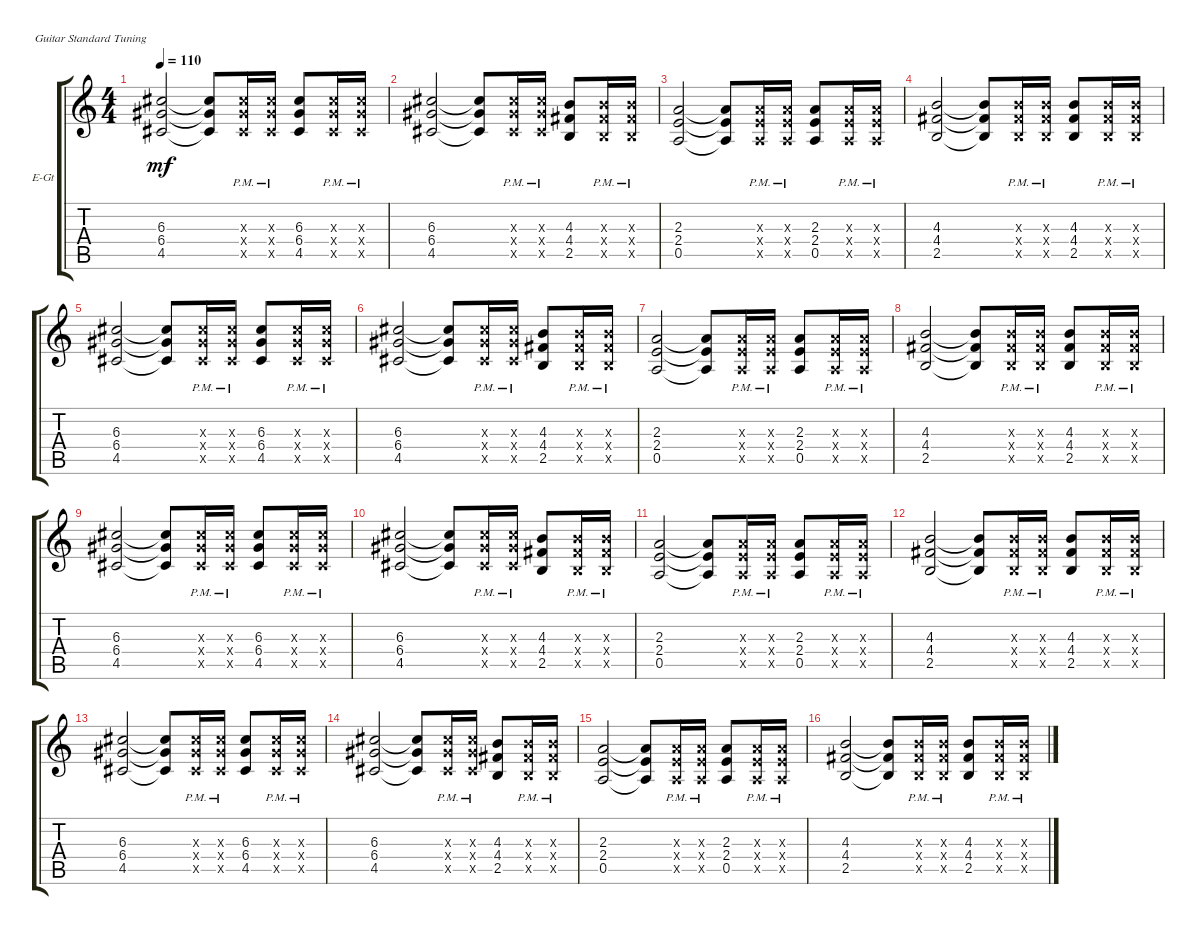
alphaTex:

\defaultSystemsLayout 4
\bracketExtendMode groupsimilarinstruments
\firstSystemTrackNameOrientation horizontal
\otherSystemsTrackNameOrientation horizontal
\track ("Electric Guitar" "E-Gt") {instrument distortionguitar}
\staff {score tabs}
\tuning (E4 B3 G3 D3 A2 E2)
\ts (4 4)
\tempo 110
\clef g2
\ks c
(4.5 6.4 6.3).2{dy mf} (4.5{t} 6.4{t} 6.3{t}).8 (4.5{pm x} 6.4{pm x} 6.3{pm x}).16 (4.5{pm x} 6.4{pm x} 6.3{pm x}).16 (4.5 6.4 6.3).8 (4.5{pm x} 6.4{pm x} 6.3{pm x}).16 (4.5{pm x} 6.4{pm x} 6.3{pm x}).16 |
(4.5 6.4 6.3).2 (4.5{t} 6.4{t} 6.3{t}).8 (4.5{pm x} 6.4{pm x} 6.3{pm x}).16 (4.5{pm x} 6.4{pm x} 6.3{pm x}).16 (2.5 4.4 4.3).8 (2.5{pm x} 4.4{pm x} 4.3{pm x}).16 (2.5{pm x} 4.4{pm x} 4.3{pm x}).16 |
(0.5 2.4 2.3).2 (0.5{t} 2.4{t} 2.3{t}).8 (0.5{pm x} 2.4{pm x} 2.3{pm x}).16 (0.5{pm x} 2.4{pm x} 2.3{pm x}).16 (0.5 2.4 2.3).8 (0.5{pm x} 2.4{pm x} 2.3{pm x}).16 (0.5{pm x} 2.4{pm x} 2.3{pm x}).16 |
(2.5 4.4 4.3).2 (2.5{t} 4.4{t} 4.3{t}).8 (2.5{pm x} 4.4{pm x} 4.3{pm x}).16 (2.5{pm x} 4.4{pm x} 4.3{pm x}).16 (2.5 4.4 4.3).8 (2.5{pm x} 4.4{pm x} 4.3{pm x}).16 (2.5{pm x} 4.4{pm x} 4.3{pm x}).16 |
(4.5 6.4 6.3).2 (4.5{t} 6.4{t} 6.3{t}).8 (4.5{pm x} 6.4{pm x} 6.3{pm x}).16 (4.5{pm x} 6.4{pm x} 6.3{pm x}).16 (4.5 6.4 6.3).8 (4.5{pm x} 6.4{pm x} 6.3{pm x}).16 (4.5{pm x} 6.4{pm x} 6.3{pm x}).16 |
(4.5 6.4 6.3).2 (4.5{t} 6.4{t} 6.3{t}).8 (4.5{pm x} 6.4{pm x} 6.3{pm x}).16 (4.5{pm x} 6.4{pm x} 6.3{pm x}).16 (2.5 4.4 4.3).8 (2.5{pm x} 4.4{pm x} 4.3{pm x}).16 (2.5{pm x} 4.4{pm x} 4.3{pm x}).16 |
(0.5 2.4 2.3).2 (0.5{t} 2.4{t} 2.3{t}).8 (0.5{pm x} 2.4{pm x} 2.3{pm x}).16 (0.5{pm x} 2.4{pm x} 2.3{pm x}).16 (0.5 2.4 2.3).8 (0.5{pm x} 2.4{pm x} 2.3{pm x}).16 (0.5{pm x} 2.4{pm x} 2.3{pm x}).16 |
(2.5 4.4 4.3).2 (2.5{t} 4.4{t} 4.3{t}).8 (2.5{pm x} 4.4{pm x} 4.3{pm x}).16 (2.5{pm x} 4.4{pm x} 4.3{pm x}).16 (2.5 4.4 4.3).8 (2.5{pm x} 4.4{pm x} 4.3{pm x}).16 (2.5{pm x} 4.4{pm x} 4.3{pm x}).16 |
(4.5 6.4 6.3).2 (4.5{t} 6.4{t} 6.3{t}).8 (4.5{pm x} 6.4{pm x} 6.3{pm x}).16 (4.5{pm x} 6.4{pm x} 6.3{pm x}).16 (4.5 6.4 6.3).8 (4.5{pm x} 6.4{pm x} 6.3{pm x}).16 (4.5{pm x} 6.4{pm x} 6.3{pm x}).16 |
(4.5 6.4 6.3).2 (4.5{t} 6.4{t} 6.3{t}).8 (4.5{pm x} 6.4{pm x} 6.3{pm x}).16 (4.5{pm x} 6.4{pm x} 6.3{pm x}).16 (2.5 4.4 4.3).8 (2.5{pm x} 4.4{pm x} 4.3{pm x}).16 (2.5{pm x} 4.4{pm x} 4.3{pm x}).16 |
(0.5 2.4 2.3).2 (0.5{t} 2.4{t} 2.3{t}).8 (0.5{pm x} 2.4{pm x} 2.3{pm x}).16 (0.5{pm x} 2.4{pm x} 2.3{pm x}).16 (0.5 2.4 2.3).8 (0.5{pm x} 2.4{pm x} 2.3{pm x}).16 (0.5{pm x} 2.4{pm x} 2.3{pm x}).16 |
(2.5 4.4 4.3).2 (2.5{t} 4.4{t} 4.3{t}).8 (2.5{pm x} 4.4{pm x} 4.3{pm x}).16 (2.5{pm x} 4.4{pm x} 4.3{pm x}).16 (2.5 4.4 4.3).8 (2.5{pm x} 4.4{pm x} 4.3{pm x}).16 (2.5{pm x} 4.4{pm x} 4.3{pm x}).16 |
(4.5 6.4 6.3).2 (4.5{t} 6.4{t} 6.3{t}).8 (4.5{pm x} 6.4{pm x} 6.3{pm x}).16 (4.5{pm x} 6.4{pm x} 6.3{pm x}).16 (4.5 6.4 6.3).8 (4.5{pm x} 6.4{pm x} 6.3{pm x}).16 (4.5{pm x} 6.4{pm x} 6.3{pm x}).16 |
(4.5 6.4 6.3).2 (4.5{t} 6.4{t} 6.3{t}).8 (4.5{pm x} 6.4{pm x} 6.3{pm x}).16 (4.5{pm x} 6.4{pm x} 6.3{pm x}).16 (2.5 4.4 4.3).8 (2.5{pm x} 4.4{pm x} 4.3{pm x}).16 (2.5{pm x} 4.4{pm x} 4.3{pm x}).16 |
(0.5 2.4 2.3).2 (0.5{t} 2.4{t} 2.3{t}).8 (0.5{pm x} 2.4{pm x} 2.3{pm x}).16 (0.5{pm x} 2.4{pm x} 2.3{pm x}).16 (0.5 2.4 2.3).8 (0.5{pm x} 2.4{pm x} 2.3{pm x}).16 (0.5{pm x} 2.4{pm x} 2.3{pm x}).16 |
(2.5 4.4 4.3).2 (2.5{t} 4.4{t} 4.3{t}).8 (2.5{pm x} 4.4{pm x} 4.3{pm x}).16 (2.5{pm x} 4.4{pm x} 4.3{pm x}).16 (2.5 4.4 4.3).8 (2.5{pm x} 4.4{pm x} 4.3{pm x}).16 (2.5{pm x} 4.4{pm x} 4.3{pm x}).16
